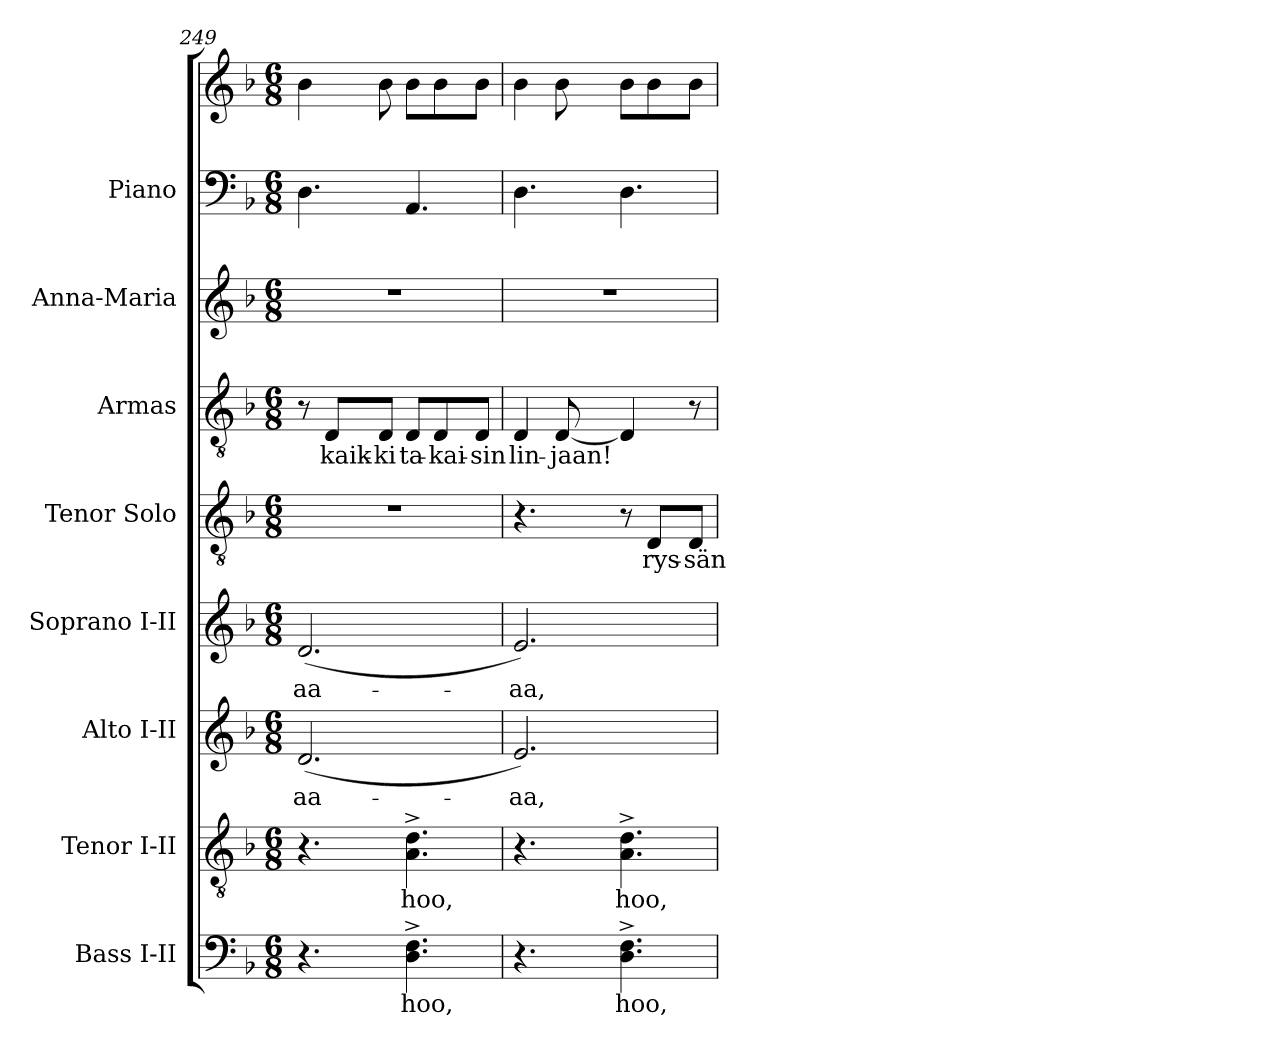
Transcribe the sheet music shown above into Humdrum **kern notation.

**kern	**text	**kern	**text	**kern	**text	**kern	**text	**kern	**text	**kern	**text	**kern	**kern	**kern
*part8	*part8	*part7	*part7	*part6	*part6	*part5	*part5	*part4	*part4	*part3	*part3	*part2	*part1	*part1
*staff9	*staff9	*staff8	*staff8	*staff7	*staff7	*staff6	*staff6	*staff5	*staff5	*staff4	*staff4	*staff3	*staff2	*staff1
*I"Bass I-II	*	*I"Tenor I-II	*	*I"Alto I-II	*	*I"Soprano I-II	*	*I"Tenor Solo	*	*I"Armas	*	*I"Anna-Maria	*I"Piano	*
*I'B.	*	*I'T.	*	*I'A.	*	*I'S.	*	*I'T. Solo	*	*I'Armas	*	*I'A-M	*I'Pno.	*
!!LO:PB:g=z
*clefF4	*	*clefGv2	*	*clefG2	*	*clefG2	*	*clefGv2	*	*clefGv2	*	*clefG2	*clefF4	*clefG2
*	*	*ITrd7c12	*	*	*	*	*	*ITrd7c12	*	*ITrd7c12	*	*	*	*
*k[b-]	*	*k[b-]	*	*k[b-]	*	*k[b-]	*	*k[b-]	*	*k[b-]	*	*k[b-]	*k[b-]	*k[b-]
*F:	*	*F:	*	*F:	*	*F:	*	*F:	*	*F:	*	*F:	*F:	*F:
*M6/8	*	*M6/8	*	*M6/8	*	*M6/8	*	*M6/8	*	*M6/8	*	*M6/8	*M6/8	*M6/8
=249	=249	=249	=249	=249	=249	=249	=249	=249	=249	=249	=249	=249	=249	=249
!	!	!	!	!	!LO:LY:b:color=#000000	!	!	!	!	!	!	!	!	!
!	!	!	!	!	!	!	!LO:LY:b:color=#000000	!LO:N:vis=1	!	!	!	!LO:N:vis=1	!	!
4.r	.	4.r	.	(2.di/	aa-	(2.di/	aa-	2.r	.	8r	.	2.r	4.Di\	4b-i\
!	!	!	!	!	!	!	!	!	!	!	!LO:LY:b:color=#000000	!	!	!
.	.	.	.	.	.	.	.	.	.	8DDi/L	kaik-	.	.	.
!	!	!	!	!	!	!	!	!	!	!	!LO:LY:b:color=#000000	!	!	!
.	.	.	.	.	.	.	.	.	.	8DDi/J	-ki	.	.	8b-i\
!	!LO:LY:b:color=#000000	!	!	!	!	!	!	!	!	!	!	!	!	!
!	!	!	!LO:LY:b:color=#000000	!	!	!	!	!	!	!	!	!	!	!
!	!	!	!	!	!	!	!	!	!	!	!LO:LY:b:color=#000000	!	!	!
4.Di\^ 4.Fi^	hoo,	4.AAi\^ 4.Di^	hoo,	.	.	.	.	.	.	8DDi/L	ta-	.	4.AAi/	8b-i\L
!	!	!	!	!	!	!	!	!	!	!	!LO:LY:b:color=#000000	!	!	!
.	.	.	.	.	.	.	.	.	.	8DDi/	-kai-	.	.	8b-i\
!	!	!	!	!	!	!	!	!	!	!	!LO:LY:b:color=#000000	!	!	!
.	.	.	.	.	.	.	.	.	.	8DDi/J	-sin	.	.	8b-i\J
=250	=250	=250	=250	=250	=250	=250	=250	=250	=250	=250	=250	=250	=250	=250
!	!	!	!	!	!LO:LY:b:color=#000000	!	!	!	!	!	!	!	!	!
!	!	!	!	!	!	!	!LO:LY:b:color=#000000	!	!	!	!	!	!	!
!	!	!	!	!	!	!	!	!	!	!	!LO:LY:b:color=#000000	!LO:N:vis=1	!	!
4.r	.	4.r	.	2.ei/)	-aa,	2.ei/)	-aa,	4.r	.	4DDi/	lin-	2.r	4.Di\	4b-i\
!	!	!	!	!	!	!	!	!	!	!	!LO:LY:b:color=#000000	!	!	!
.	.	.	.	.	.	.	.	.	.	[<8DDi/	-jaan!	.	.	8b-i\
!	!LO:LY:b:color=#000000	!	!	!	!	!	!	!	!	!	!	!	!	!
!	!	!	!LO:LY:b:color=#000000	!	!	!	!	!	!	!	!	!	!	!
4.Di\^ 4.Fi^	hoo,	4.AAi\^ 4.Di^	hoo,	.	.	.	.	8r	.	4DDi/]	.	.	4.Di\	8b-i\L
!	!	!	!	!	!	!	!	!	!LO:LY:b:color=#000000	!	!	!	!	!
.	.	.	.	.	.	.	.	8DDi/L	rys-	.	.	.	.	8b-i\
!	!	!	!	!	!	!	!	!	!LO:LY:b:color=#000000	!	!	!	!	!
.	.	.	.	.	.	.	.	8DDi/J	-sän	8r	.	.	.	8b-i\J
=	=	=	=	=	=	=	=	=	=	=	=	=	=	=
*-	*-	*-	*-	*-	*-	*-	*-	*-	*-	*-	*-	*-	*-	*-
